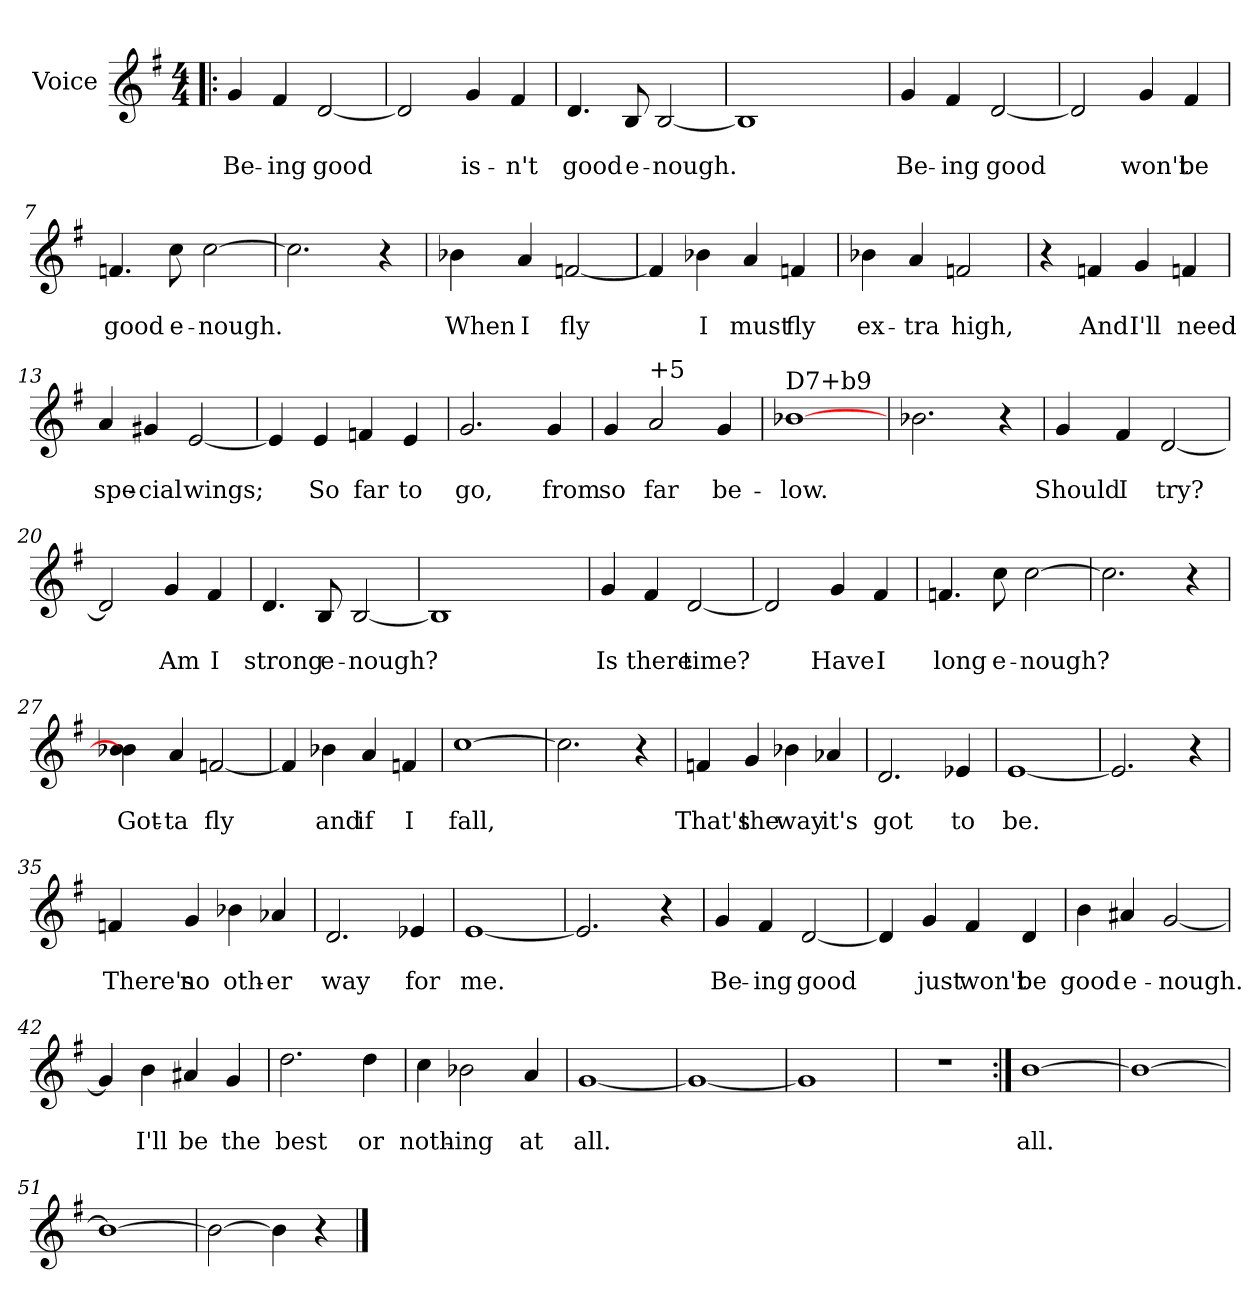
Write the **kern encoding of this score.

**kern	**text	**text
*part1	*part1	*part1
*staff1	*staff1	*staff1
*I"Voice	*	*
*I'Vo.	*	*
*clefG2	*	*
*k[f#]	*	*
*G:	*	*
*M4/4	*	*
=1!|:	=1!|:	=1!|:
4g/	.	Be-
4f#/	.	-ing
[2d/	.	good
=2	=2	=2
2d/]	.	.
4g/	.	is-
4f#/	.	-n't
=3	=3	=3
4.d/	.	good
8B/	.	e-
[2B/	.	-nough.
=4	=4	=4
1B]	.	.
!!LO:LB:g=z
=5	=5	=5
4g/	.	Be-
4f#/	.	-ing
[2d/	.	good
=6	=6	=6
2d/]	.	.
4g/	.	won't
4f#/	.	be
=7	=7	=7
4.fn/	.	good
8cc\	.	e-
[2cc\	.	-nough.
=8	=8	=8
2.cc\]	.	.
4r	.	.
!!LO:LB:g=z
=9	=9	=9
4b-X\	.	When
4a/	.	I
[2fn/	.	fly
=10	=10	=10
4f/]	.	.
4b-X\	.	I
4a/	.	must
4fn/	.	fly
=11	=11	=11
4b-X\	.	ex-
4a/	.	-tra
2fn/	.	high,
=12	=12	=12
4r	.	.
4fn/	.	And
4g/	.	I'll
4fn/	.	need
!!LO:LB:g=z
=13	=13	=13
4a/	.	spe-
4g#X/	.	-cial
[2e/	.	wings;
=14	=14	=14
4e/]	.	.
4e/	.	So
4fn/	.	far
4e/	.	to
=15	=15	=15
2.g/	.	go,
4g/	.	from
=16	=16	=16
4g/	.	so
!LO:TX:a:t=+5	!	!
2a/	.	far
4g/	.	be-
!!LO:LB:g=z
=17	=17	=17
!LO:TX:a:t=D7+b9	!	!
[1b-X	.	-low.
=18	=18	=18
2.b-X\	.	.
4r	.	.
=19	=19	=19
4g/	.	Should
4f#/	.	I
[2d/	.	try?
=20	=20	=20
2d/]	.	.
4g/	.	Am
4f#/	.	I
!!LO:LB:g=z
=21	=21	=21
4.d/	.	strong
8B/	.	e-
[2B/	.	-nough?
=22	=22	=22
1B]	.	.
=23	=23	=23
4g/	.	Is
4f#/	.	there
[2d/	.	time?
=24	=24	=24
2d/]	.	.
4g/	.	Have
4f#/	.	I
!!LO:LB:g=z
=25	=25	=25
4.fn/	.	long
8cc\	.	e-
[2cc\	.	-nough?
=26	=26	=26
2.cc\]	.	.
4r	.	.
=27	=27	=27
4b-X\ 4b-\]	.	Got-
4a/	.	-ta
[2fn/	.	fly
=28	=28	=28
4f/]	.	.
4b-X\	.	and
4a/	.	if
4fn/	.	I
!!LO:PB:g=z
=29	=29	=29
[1cc	.	fall,
=30	=30	=30
2.cc\]	.	.
4r	.	.
=31	=31	=31
4fn/	.	That's
4g/	.	the
4b-X\	.	way
4a-X/	.	it's
=32	=32	=32
2.d/	.	got
4e-X/	.	to
!!LO:LB:g=z
=33	=33	=33
[1e	.	be.
=34	=34	=34
2.e/]	.	.
4r	.	.
=35	=35	=35
4fn/	.	There's
4g/	.	no
4b-X\	.	oth-
4a-X/	.	-er
=36	=36	=36
2.d/	.	way
4e-X/	.	for
!!LO:LB:g=z
=37	=37	=37
[1e	.	me.
=38	=38	=38
2.e/]	.	.
4r	.	.
=39	=39	=39
4g/	.	Be-
4f#/	.	-ing
[2d/	.	good
=40	=40	=40
4d/]	.	.
4g/	.	just
4f#/	.	won't
4d/	.	be
!!LO:LB:g=z
=41	=41	=41
4b\	.	good
4a#X/	.	e-
[2g/	.	-nough.
=42	=42	=42
4g/]	.	.
4b\	.	I'll
4a#X/	.	be
4g/	.	the
=43	=43	=43
2.dd\	.	best
4dd\	.	or
=44	=44	=44
4cc\	.	noth-
2b-X\	.	-ing
4a/	.	at
!!LO:LB:g=z
=45	=45	=45
[1g	.	all.
=46	=46	=46
1g_	.	.
=47	=47	=47
1g]	.	.
=48	=48	=48
1r	.	.
!!LO:LB:g=z
=49:|!	=49:|!	=49:|!
[1b	.	all.
=50	=50	=50
1b_	.	.
=51	=51	=51
1b_	.	.
=52	=52	=52
2b\_	.	.
4b\]	.	.
4r	.	.
==	==	==
*-	*-	*-
